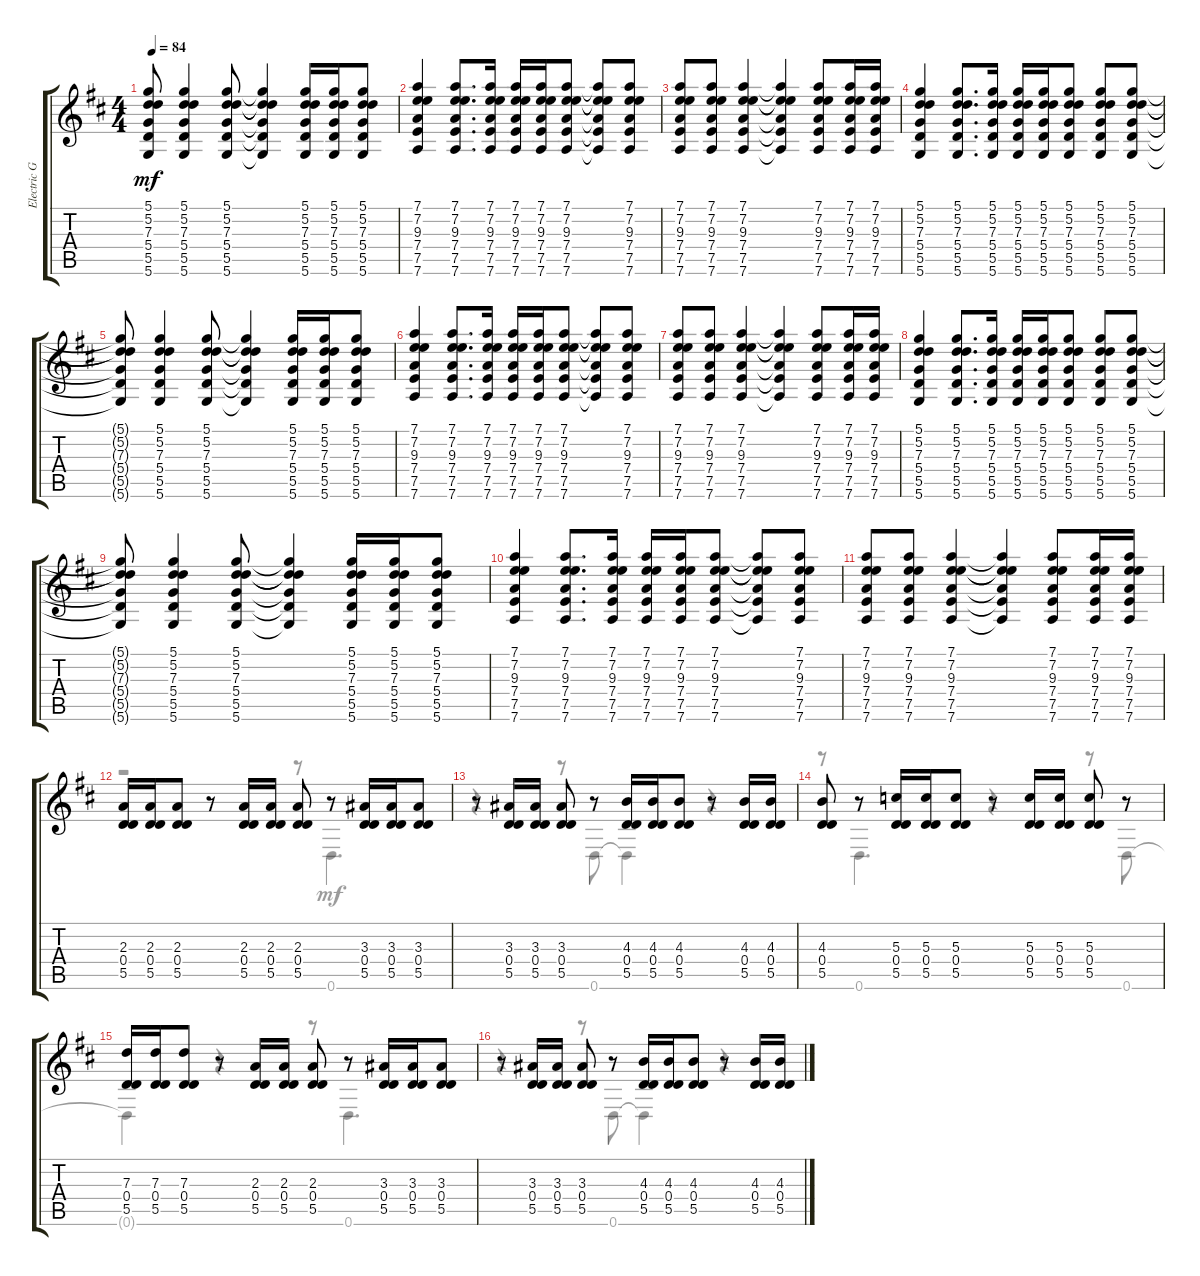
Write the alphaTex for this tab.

\track ("Electric Guitar 1" "Electric G") {instrument overdrivenguitar}
\staff {score tabs}
\tuning (D4 A3 G3 D3 A2 D2) {hide}
\voice
\ts (4 4)
\tempo 84
\clef g2
\ks d
(5.1{t} 5.2{t} 7.3{t} 5.4{t} 5.5{t} 5.6{t}).8{dy mf} (5.1 5.2 7.3 5.4 5.5 5.6).4 (5.1 5.2 7.3 5.4 5.5 5.6).8 (5.1{t} 5.2{t} 7.3{t} 5.4{t} 5.5{t} 5.6{t}).4 (5.1 5.2 7.3 5.4 5.5 5.6).16 (5.1 5.2 7.3 5.4 5.5 5.6).16 (5.1 5.2 7.3 5.4 5.5 5.6).8 |
(7.1 7.2 9.3 7.4 7.5 7.6).4 (7.1 7.2 9.3 7.4 7.5 7.6).8{d} (7.1 7.2 9.3 7.4 7.5 7.6).16 (7.1 7.2 9.3 7.4 7.5 7.6).16 (7.1 7.2 9.3 7.4 7.5 7.6).16 (7.1 7.2 9.3 7.4 7.5 7.6).8 (7.1{t} 7.2{t} 9.3{t} 7.4{t} 7.5{t} 7.6{t}).8 (7.1 7.2 9.3 7.4 7.5 7.6).8 |
(7.1 7.2 9.3 7.4 7.5 7.6).8 (7.1 7.2 9.3 7.4 7.5 7.6).8 (7.1 7.2 9.3 7.4 7.5 7.6).4 (7.1{t} 7.2{t} 9.3{t} 7.4{t} 7.5{t} 7.6{t}).4 (7.1 7.2 9.3 7.4 7.5 7.6).8 (7.1 7.2 9.3 7.4 7.5 7.6).16 (7.1 7.2 9.3 7.4 7.5 7.6).16 |
(5.1 5.2 7.3 5.4 5.5 5.6).4 (5.1 5.2 7.3 5.4 5.5 5.6).8{d} (5.1 5.2 7.3 5.4 5.5 5.6).16 (5.1 5.2 7.3 5.4 5.5 5.6).16 (5.1 5.2 7.3 5.4 5.5 5.6).16 (5.1 5.2 7.3 5.4 5.5 5.6).8 (5.1 5.2 7.3 5.4 5.5 5.6).8 (5.1 5.2 7.3 5.4 5.5 5.6).8 |
(5.1{t} 5.2{t} 7.3{t} 5.4{t} 5.5{t} 5.6{t}).8 (5.1 5.2 7.3 5.4 5.5 5.6).4 (5.1 5.2 7.3 5.4 5.5 5.6).8 (5.1{t} 5.2{t} 7.3{t} 5.4{t} 5.5{t} 5.6{t}).4 (5.1 5.2 7.3 5.4 5.5 5.6).16 (5.1 5.2 7.3 5.4 5.5 5.6).16 (5.1 5.2 7.3 5.4 5.5 5.6).8 |
(7.1 7.2 9.3 7.4 7.5 7.6).4 (7.1 7.2 9.3 7.4 7.5 7.6).8{d} (7.1 7.2 9.3 7.4 7.5 7.6).16 (7.1 7.2 9.3 7.4 7.5 7.6).16 (7.1 7.2 9.3 7.4 7.5 7.6).16 (7.1 7.2 9.3 7.4 7.5 7.6).8 (7.1{t} 7.2{t} 9.3{t} 7.4{t} 7.5{t} 7.6{t}).8 (7.1 7.2 9.3 7.4 7.5 7.6).8 |
(7.1 7.2 9.3 7.4 7.5 7.6).8 (7.1 7.2 9.3 7.4 7.5 7.6).8 (7.1 7.2 9.3 7.4 7.5 7.6).4 (7.1{t} 7.2{t} 9.3{t} 7.4{t} 7.5{t} 7.6{t}).4 (7.1 7.2 9.3 7.4 7.5 7.6).8 (7.1 7.2 9.3 7.4 7.5 7.6).16 (7.1 7.2 9.3 7.4 7.5 7.6).16 |
(5.1 5.2 7.3 5.4 5.5 5.6).4 (5.1 5.2 7.3 5.4 5.5 5.6).8{d} (5.1 5.2 7.3 5.4 5.5 5.6).16 (5.1 5.2 7.3 5.4 5.5 5.6).16 (5.1 5.2 7.3 5.4 5.5 5.6).16 (5.1 5.2 7.3 5.4 5.5 5.6).8 (5.1 5.2 7.3 5.4 5.5 5.6).8 (5.1 5.2 7.3 5.4 5.5 5.6).8 |
(5.1{t} 5.2{t} 7.3{t} 5.4{t} 5.5{t} 5.6{t}).8 (5.1 5.2 7.3 5.4 5.5 5.6).4 (5.1 5.2 7.3 5.4 5.5 5.6).8 (5.1{t} 5.2{t} 7.3{t} 5.4{t} 5.5{t} 5.6{t}).4 (5.1 5.2 7.3 5.4 5.5 5.6).16 (5.1 5.2 7.3 5.4 5.5 5.6).16 (5.1 5.2 7.3 5.4 5.5 5.6).8 |
(7.1 7.2 9.3 7.4 7.5 7.6).4 (7.1 7.2 9.3 7.4 7.5 7.6).8{d} (7.1 7.2 9.3 7.4 7.5 7.6).16 (7.1 7.2 9.3 7.4 7.5 7.6).16 (7.1 7.2 9.3 7.4 7.5 7.6).16 (7.1 7.2 9.3 7.4 7.5 7.6).8 (7.1{t} 7.2{t} 9.3{t} 7.4{t} 7.5{t} 7.6{t}).8 (7.1 7.2 9.3 7.4 7.5 7.6).8 |
(7.1 7.2 9.3 7.4 7.5 7.6).8 (7.1 7.2 9.3 7.4 7.5 7.6).8 (7.1 7.2 9.3 7.4 7.5 7.6).4 (7.1{t} 7.2{t} 9.3{t} 7.4{t} 7.5{t} 7.6{t}).4 (7.1 7.2 9.3 7.4 7.5 7.6).8 (7.1 7.2 9.3 7.4 7.5 7.6).16 (7.1 7.2 9.3 7.4 7.5 7.6).16 |
(2.3 0.4 5.5).16 (2.3 0.4 5.5).16 (2.3 0.4 5.5).8 r.8 (2.3 0.4 5.5).16 (2.3 0.4 5.5).16 (2.3 0.4 5.5).8 r.8 (3.3 0.4 5.5).16 (3.3 0.4 5.5).16 (3.3 0.4 5.5).8 |
r.8 (3.3 0.4 5.5).16 (3.3 0.4 5.5).16 (3.3 0.4 5.5).8 r.8 (4.3 0.4 5.5).16 (4.3 0.4 5.5).16 (4.3 0.4 5.5).8 r.8 (4.3 0.4 5.5).16 (4.3 0.4 5.5).16 |
(4.3 0.4 5.5).8 r.8 (5.3 0.4 5.5).16 (5.3 0.4 5.5).16 (5.3 0.4 5.5).8 r.8 (5.3 0.4 5.5).16 (5.3 0.4 5.5).16 (5.3 0.4 5.5).8 r.8 |
(7.3 0.4 5.5).16 (7.3 0.4 5.5).16 (7.3 0.4 5.5).8 r.8 (2.3 0.4 5.5).16 (2.3 0.4 5.5).16 (2.3 0.4 5.5).8 r.8 (3.3 0.4 5.5).16 (3.3 0.4 5.5).16 (3.3 0.4 5.5).8 |
r.8 (3.3 0.4 5.5).16 (3.3 0.4 5.5).16 (3.3 0.4 5.5).8 r.8 (4.3 0.4 5.5).16 (4.3 0.4 5.5).16 (4.3 0.4 5.5).8 r.8 (4.3 0.4 5.5).16 (4.3 0.4 5.5).16
\voice
\clef g2
\ottava regular
\simile none
\ks d
|
|
|
|
|
|
|
|
|
|
|
r.2 r.8 0.6.4{d} |
r.4 r.8 0.6.8 0.6{t}.4 r.4 |
r.8 0.6.4{d} r.4 r.8 0.6.8 |
0.6{t}.4 r.4 r.8 0.6.4{d} |
r.4 r.8 0.6.8 0.6{t}.4 r.4
